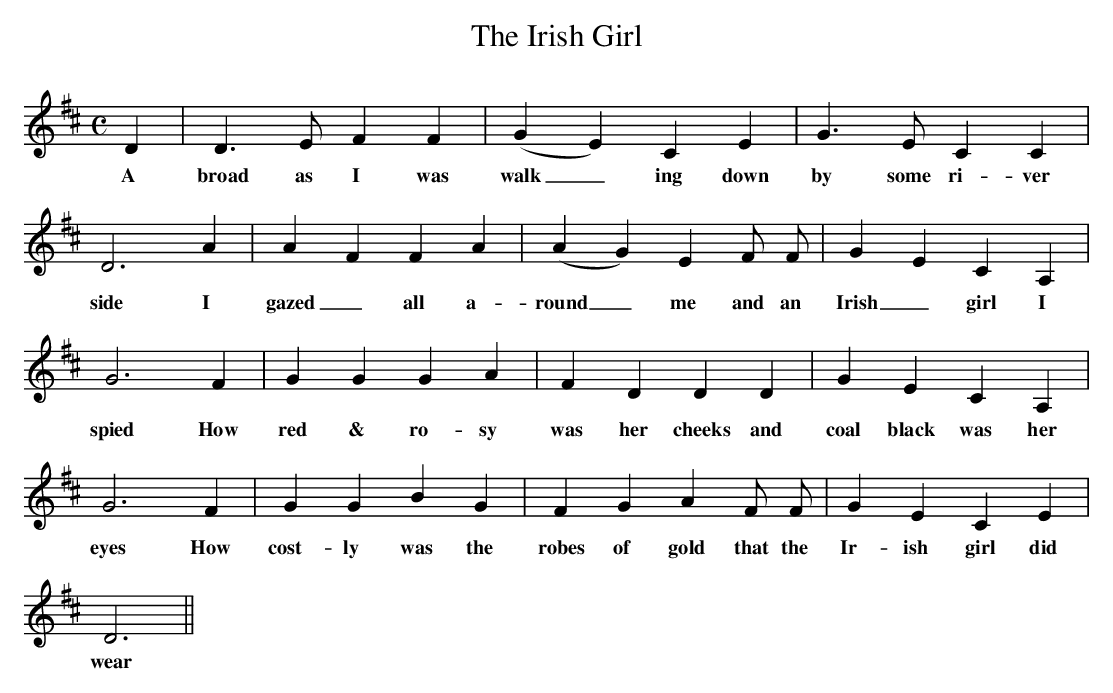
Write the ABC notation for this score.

X:1
T:The Irish Girl
M:C
L:1/4
K:D
D | D> E F F | (G E) C E | G> E C C |
w:A broad as I was walk_ing down by some ri-ver
D3 A | A F F A | (A G) E F/ F/ | G E C A, |
w:side I gazed_ all a- round_ me and an Irish_ girl I
G3 F | G G G A | F D D D | G E C A, |
w:spied How red & ro-sy was her cheeks and coal black was her hair
G3 F | G G B G | F G A F/ F/ | G E C E |
w:eyes How cost-ly was the robes of gold that the Ir-ish girl did
D3 ||
w:wear
